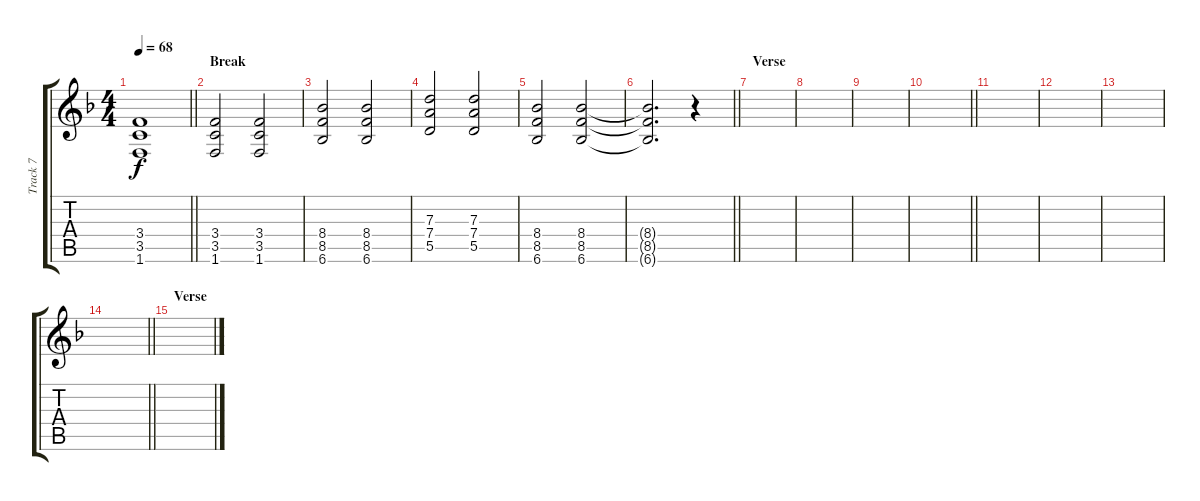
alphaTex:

\track ("Track 7" "Track 7") {instrument distortionguitar}
\staff {score tabs}
\tuning (E4 B3 G3 D3 A2 E2) {hide}
\ts (4 4)
\tempo 68
\clef g2
\barLineRight lightlight
\ks f
(3.4 3.5 1.6).1{dy f} |
\section ("" "Break")
(3.4 3.5 1.6).2 (3.4 3.5 1.6).2 |
(8.4 8.5 6.6).2 (8.4 8.5 6.6).2 |
(7.3 7.4 5.5).2 (7.3 7.4 5.5).2 |
(8.4 8.5 6.6).2 (8.4 8.5 6.6).2 |
\barLineRight lightlight
(8.4{t} 8.5{t} 6.6{t}).2{d} r.4 |
\section ("" "Verse")
|
|
|
\barLineRight lightlight
|
\section ("" "")
|
|
|
\barLineRight lightlight
|
\section ("" "Verse")
